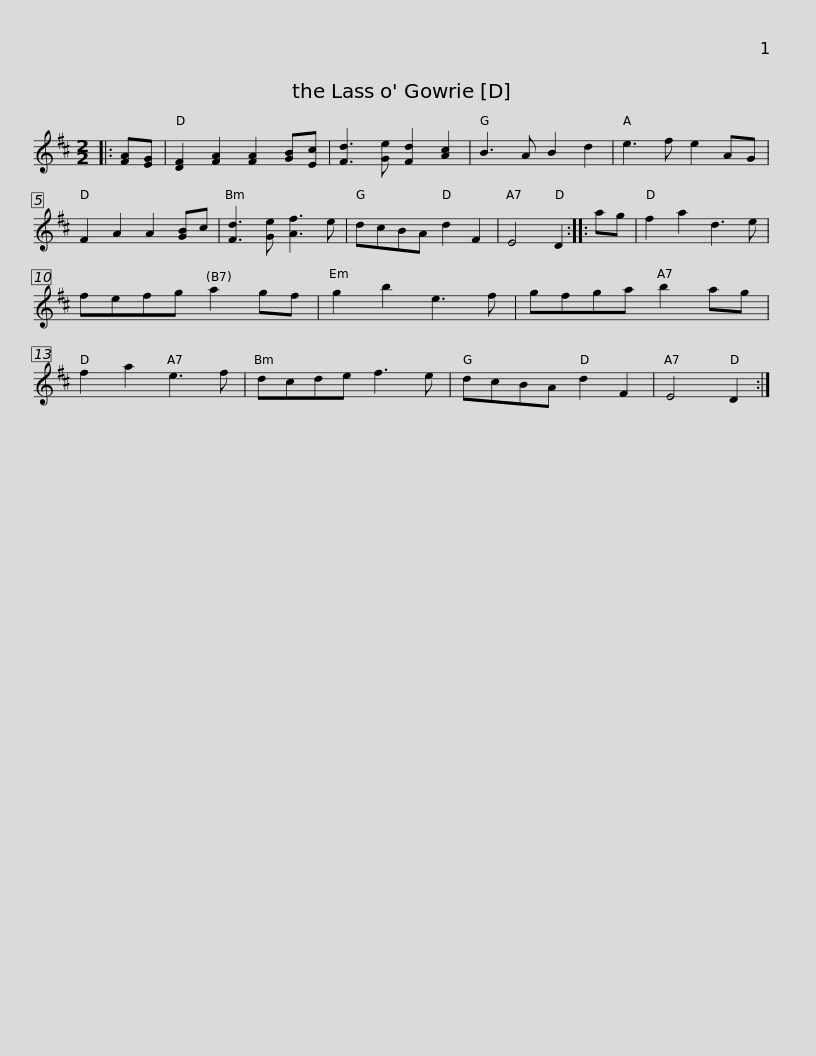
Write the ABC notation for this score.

X:1
L:1/8
M:2/2
I:linebreak $
K:D
V:1 treble
V:1
|: [FA][EG] | [DF]2 [FA]2 [FA]2 [GB][Ec] | [Fd]3 [Ge] [Fd]2 [Ac]2 | B3 A B2 d2 | e3 f e2 AG | %5
 F2 A2 A2 [GB]c | [Fd]3 [Ge] [Af]3 e | dcBA d2 F2 |$ E4 D2 :: ag | %10
 f2 a2 d3 e | fefg a2 gf | g2 b2 e3 f | gfga b2 ag | f2 a2 e3 f | %15
 dcde f3 e |$ dcBA d2 F2 | E4 D2 :| %18
